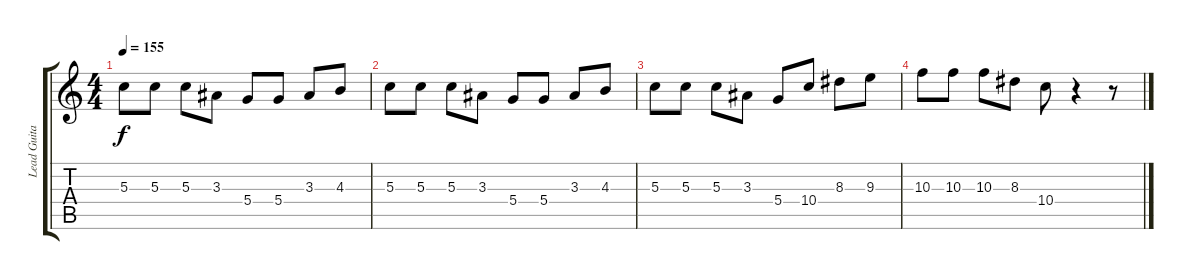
\track ("Lead Guitar" "Lead Guita") {instrument electricguitarclean}
\staff {score tabs}
\tuning (E4 B3 G3 D3 A2 E2) {hide}
\ts (4 4)
\tempo 155
\clef g2
\ks c
5.3.8{dy f} 5.3.8 5.3.8 3.3.8 5.4.8 5.4.8 3.3.8 4.3.8 |
5.3.8{volume 8} 5.3.8 5.3.8 3.3.8 5.4.8 5.4.8 3.3.8 4.3.8 |
5.3.8{volume 0} 5.3.8 5.3.8 3.3.8 5.4.8 10.4.8 8.3.8 9.3.8 |
10.3.8 10.3.8 10.3.8 8.3.8 10.4.8 r.4 r.8
